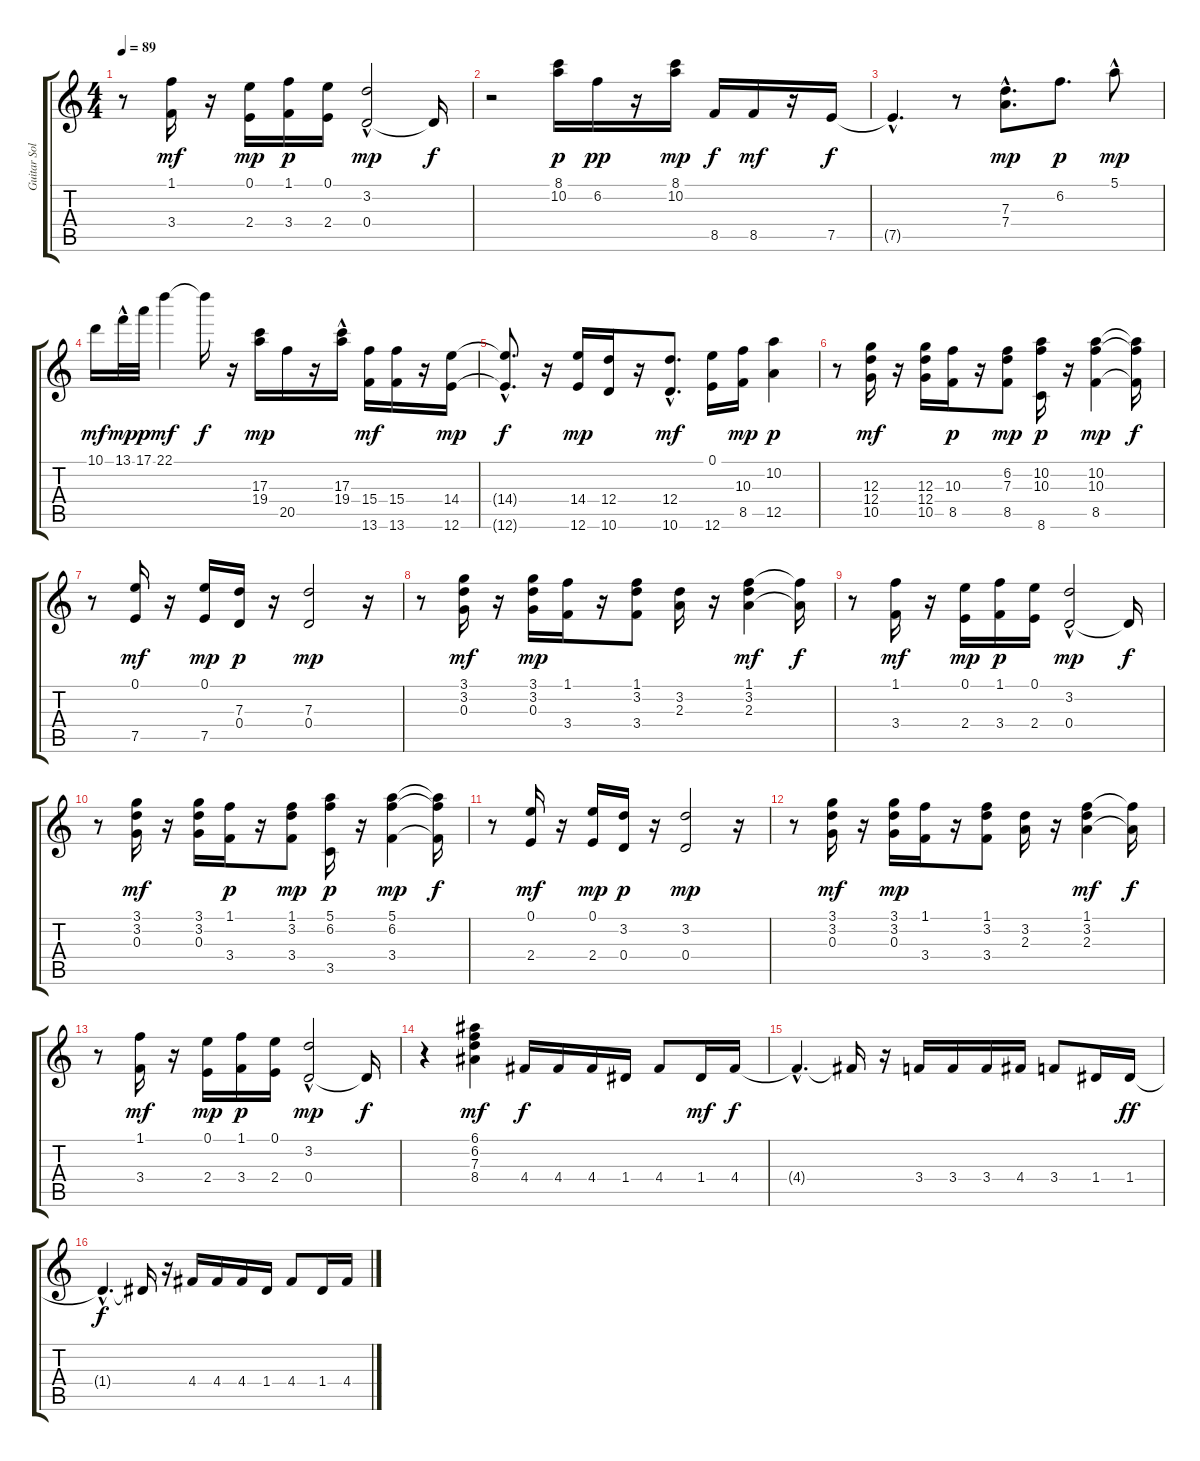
\track ("Guitar Sollo" "Guitar Sol") {instrument electricguitarjazz}
\staff {score tabs}
\tuning (E4 B3 G3 D3 A2 E2) {hide}
\ts (4 4)
\tempo 89
\clef g2
\ks c
r.8{dy f} (1.1 3.4).16{dy mf} r.16 (0.1 2.4).16{dy mp} (1.1 3.4).16{dy p} (0.1 2.4).16 (3.2{hac} 0.4).2{dy mp} 0.4{t}.16{dy f} |
r.2 (8.1 10.2).16{dy p} 6.2.16{dy pp} r.16 (8.1 10.2).16{dy mp} 8.5.16{dy f} 8.5.16{dy mf} r.16 7.5.16{dy f} |
7.5{hac t}.4{d} r.8 (7.3 7.4{hac}).8{d dy mp} 6.2.8{d dy p} 5.1{hac}.8{dy mp} |
10.1.16{dy mf} 13.1{hac}.32{dy mp} 17.1.32{dy p} 22.1.4{dy mf} 22.1{t}.16{dy f} r.16 (17.3 19.4).16{dy mp} 20.5.16 r.16 (17.3{hac} 19.4).16 (15.4 13.6).16{dy mf} (15.4 13.6).16 r.16 (14.4 12.6).16{dy mp} |
(14.4{hac t} 12.6{hac t}).8{d dy f} r.16 (14.4 12.6).16{dy mp} (12.4 10.6).16 r.16 (12.4{hac} 10.6{hac}).8{d dy mf} (0.1 12.6).16 (10.3 8.5).16{dy mp} (10.2 12.5).4{dy p} |
r.8 (12.3 12.4 10.5).16{dy mf} r.16 (12.3 12.4 10.5).16 (10.3 8.5).16{dy p} r.16 (6.2 7.3 8.5).8{dy mp} (10.2 10.3 8.6).16{dy p} r.16 (10.2 10.3 8.5).4{dy mp} (10.2{t} 10.3{t} 8.5{t}).16{dy f} |
r.8 (0.1 7.5).16{dy mf} r.16 (0.1 7.5).16{dy mp} (7.3 0.4).16{dy p} r.16 (7.3 0.4).2{dy mp} r.16 |
r.8 (3.1 3.2 0.3).16{dy mf} r.16 (3.1 3.2 0.3).16{dy mp} (1.1 3.4).16 r.16 (1.1 3.2 3.4).8 (3.2 2.3).16 r.16 (1.1 3.2 2.3).4{dy mf} (1.1{t} 2.3{t}).16{dy f} |
r.8 (1.1 3.4).16{dy mf} r.16 (0.1 2.4).16{dy mp} (1.1 3.4).16{dy p} (0.1 2.4).16 (3.2{hac} 0.4).2{dy mp} 0.4{t}.16{dy f} |
r.8 (3.1 3.2 0.3).16{dy mf} r.16 (3.1 3.2 0.3).16 (1.1 3.4).16{dy p} r.16 (1.1 3.2 3.4).8{dy mp} (5.1 6.2 3.5).16{dy p} r.16 (5.1 6.2 3.4).4{dy mp} (5.1{t} 6.2{t} 3.4{t}).16{dy f} |
r.8 (0.1 2.4).16{dy mf} r.16 (0.1 2.4).16{dy mp} (3.2 0.4).16{dy p} r.16 (3.2 0.4).2{dy mp} r.16 |
r.8 (3.1 3.2 0.3).16{dy mf} r.16 (3.1 3.2 0.3).16{dy mp} (1.1 3.4).16 r.16 (1.1 3.2 3.4).8 (3.2 2.3).16 r.16 (1.1 3.2 2.3).4{dy mf} (1.1{t} 2.3{t}).16{dy f} |
r.8 (1.1 3.4).16{dy mf} r.16 (0.1 2.4).16{dy mp} (1.1 3.4).16{dy p} (0.1 2.4).16 (3.2{hac} 0.4).2{dy mp} 0.4{t}.16{dy f} |
r.4 (6.1 6.2 7.3 8.4).4{dy mf} 4.4.16{dy f} 4.4.16 4.4.16 1.4.16 4.4.8 1.4.16{dy mf} 4.4.16{dy f} |
4.4{hac t}.4{d} 4.4{t}.16 r.16 3.4.16 3.4.16 3.4.16 4.4.16 3.4.8 1.4.16 1.4.16{dy ff} |
1.4{hac t}.4{d dy f} 1.4{t}.16 r.16 4.4.16 4.4.16 4.4.16 1.4.16 4.4.8 1.4.16 4.4.16
